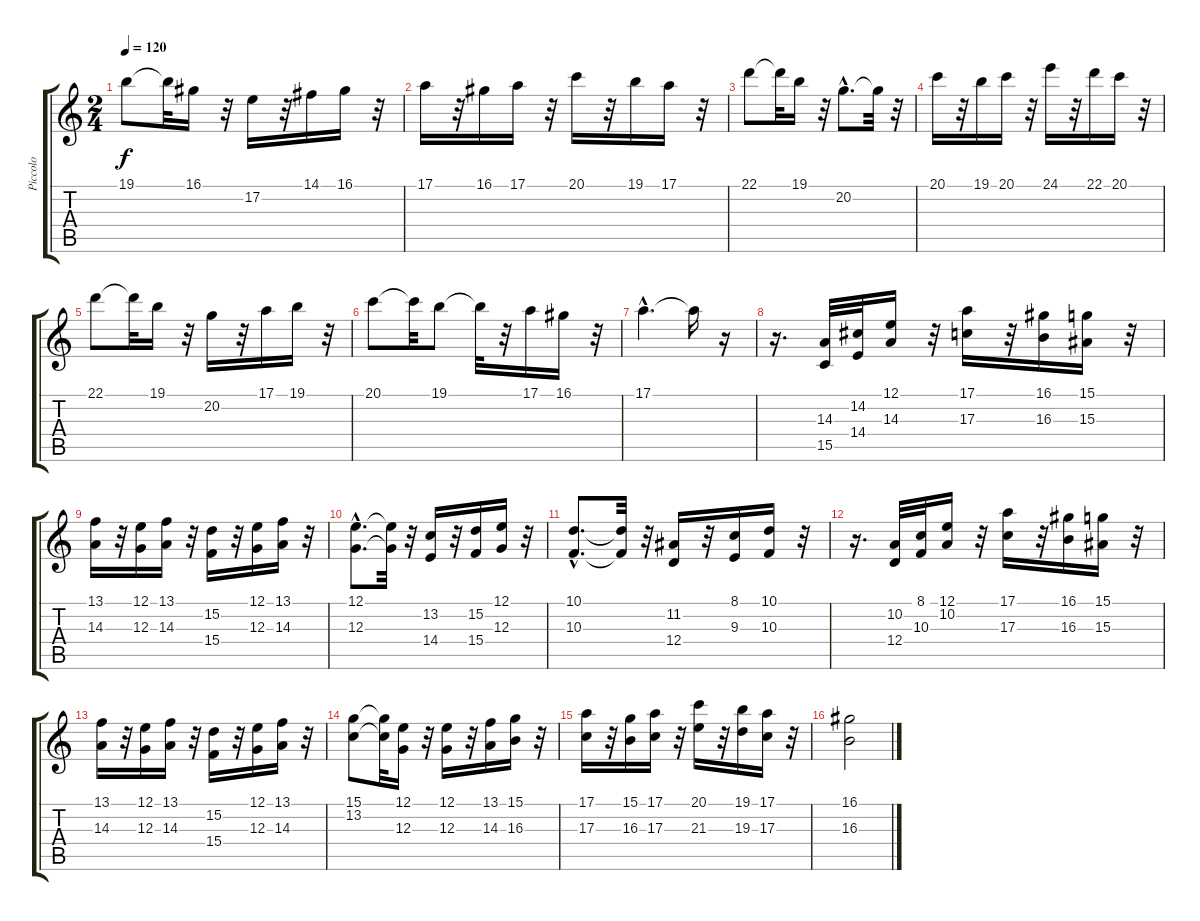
\track ("Piccolo" "Piccolo") {instrument piccolo}
\staff {score tabs}
\tuning (E4 B3 G3 D3 A2 E2) {hide}
\ts (2 4)
\tempo 120
\clef g2
\ks c
19.1.8{dy f} 19.1{t}.32 16.1.16 r.32 17.2.16 r.32 14.1.16 16.1.16 r.32 |
17.1.16 r.32 16.1.16 17.1.16 r.32 20.1.16 r.32 19.1.16 17.1.16 r.32 |
22.1.8 22.1{t}.32 19.1.16 r.32 20.2{hac}.8{d} 20.2{t}.32 r.32 |
20.1.16 r.32 19.1.16 20.1.16 r.32 24.1.16 r.32 22.1.16 20.1.16 r.32 |
22.1.8 22.1{t}.32 19.1.16 r.32 20.2.16 r.32 17.1.16 19.1.16 r.32 |
20.1.8 20.1{t}.32 19.1.8 19.1{t}.32 r.32 17.1.16 16.1.16 r.32 |
17.1{hac}.4{d} 17.1{t}.16 r.16 |
r.16{d} (14.3 15.5).32{instrument piccolo} (14.2 14.4).32 (12.1 14.3).16 r.32 (17.1 17.3).16 r.32 (16.1 16.3).16 (15.1 15.3).16 r.32 |
(13.1 14.3).16 r.32 (12.1 12.3).16 (13.1 14.3).16 r.32 (15.2 15.4).16 r.32 (12.1 12.3).16 (13.1 14.3).16 r.32 |
(12.1{hac} 12.3{hac}).8{d} (12.1{t} 12.3{t}).32 r.32 (13.2 14.4).16 r.32 (15.2 15.4).16 (12.1 12.3).16 r.32 |
(10.1{hac} 10.3{hac}).8{d} (10.1{t} 10.3{t}).32 r.32 (11.2 12.4).16 r.32 (8.1 9.3).16 (10.1 10.3).16 r.32 |
r.16{d} (10.2 12.4).32 (8.1 10.3).32 (12.1 10.2).16 r.32 (17.1 17.3).16 r.32 (16.1 16.3).16 (15.1 15.3).16 r.32 |
(13.1 14.3).16 r.32 (12.1 12.3).16 (13.1 14.3).16 r.32 (15.2 15.4).16 r.32 (12.1 12.3).16 (13.1 14.3).16 r.32 |
(15.1 13.2).8 (15.1{t} 13.2{t}).32 (12.1 12.3).16 r.32 (12.1 12.3).16 r.32 (13.1 14.3).16 (15.1 16.3).16 r.32 |
(17.1 17.3).16 r.32 (15.1 16.3).16 (17.1 17.3).16 r.32 (20.1 21.3).16 r.32 (19.1 19.3).16 (17.1 17.3).16 r.32 |
(16.1 16.3).2
